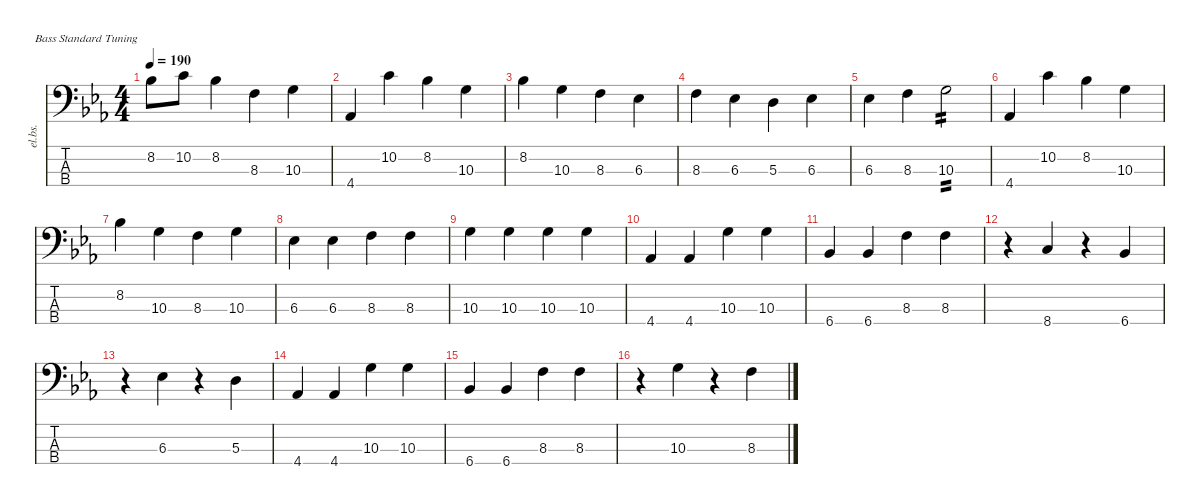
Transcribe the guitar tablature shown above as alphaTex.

\defaultSystemsLayout 4
\hideDynamics
\bracketExtendMode nobrackets
\track ("Electric Bass" "el.bs.") {instrument electricbassfinger}
\staff {score tabs}
\tuning (G2 D2 A1 E1)
\ts (4 4)
\tempo 190
\clef f4
\ks cminor
8.2{acc b}.8{dy mf beam Down} 10.2{acc forcenatural}.8{beam Down} 8.2{acc b}.4{beam Down} 8.3{acc forcenatural}.4{beam Down} 10.3{acc forcenatural}.4{beam Down} |
4.4{acc b}.4{beam Up} 10.2{acc forcenatural}.4{beam Down} 8.2{acc b}.4{beam Down} 10.3{acc forcenatural}.4{beam Down} |
8.2{acc b}.4{beam Down} 10.3{acc forcenatural}.4{beam Down} 8.3{acc forcenatural}.4{beam Down} 6.3{acc b}.4{beam Down} |
8.3{acc forcenatural}.4{beam Down} 6.3{acc b}.4{beam Down} 5.3{acc forcenatural}.4{beam Down} 6.3{acc b}.4{beam Down} |
6.3{acc b}.4{beam Down} 8.3{acc forcenatural}.4{beam Down} 10.3{acc forcenatural}.2{tp 2 beam Down} |
4.4{acc b}.4{beam Up} 10.2{acc forcenatural}.4{beam Down} 8.2{acc b}.4{beam Down} 10.3{acc forcenatural}.4{beam Down} |
8.2{acc b}.4{beam Down} 10.3{acc forcenatural}.4{beam Down} 8.3{acc forcenatural}.4{beam Down} 10.3{acc forcenatural}.4{beam Down} |
6.3{acc b}.4{beam Down} 6.3{acc b}.4{beam Down} 8.3{acc forcenatural}.4{beam Down} 8.3{acc forcenatural}.4{beam Down} |
10.3{acc forcenatural}.4{beam Down} 10.3{acc forcenatural}.4{beam Down} 10.3{acc forcenatural}.4{beam Down} 10.3{acc forcenatural}.4{beam Down} |
4.4{acc b}.4{beam Up} 4.4{acc b}.4{beam Up} 10.3{acc forcenatural}.4{beam Down} 10.3{acc forcenatural}.4{beam Down} |
6.4{acc b}.4{beam Up} 6.4{acc b}.4{beam Up} 8.3{acc forcenatural}.4{beam Down} 8.3{acc forcenatural}.4{beam Down} |
r.4{beam Down} 8.4{acc forcenatural}.4{beam Up} r.4{beam Down} 6.4{acc b}.4{beam Up} |
r.4{beam Down} 6.3{acc b}.4{beam Down} r.4{beam Down} 5.3{acc forcenatural}.4{beam Down} |
4.4{acc b}.4{beam Up} 4.4{acc b}.4{beam Up} 10.3{acc forcenatural}.4{beam Down} 10.3{acc forcenatural}.4{beam Down} |
6.4{acc b}.4{beam Up} 6.4{acc b}.4{beam Up} 8.3{acc forcenatural}.4{beam Down} 8.3{acc forcenatural}.4{beam Down} |
r.4{beam Down} 10.3{acc forcenatural}.4{beam Down} r.4{beam Down} 8.3{acc forcenatural}.4{beam Down}
